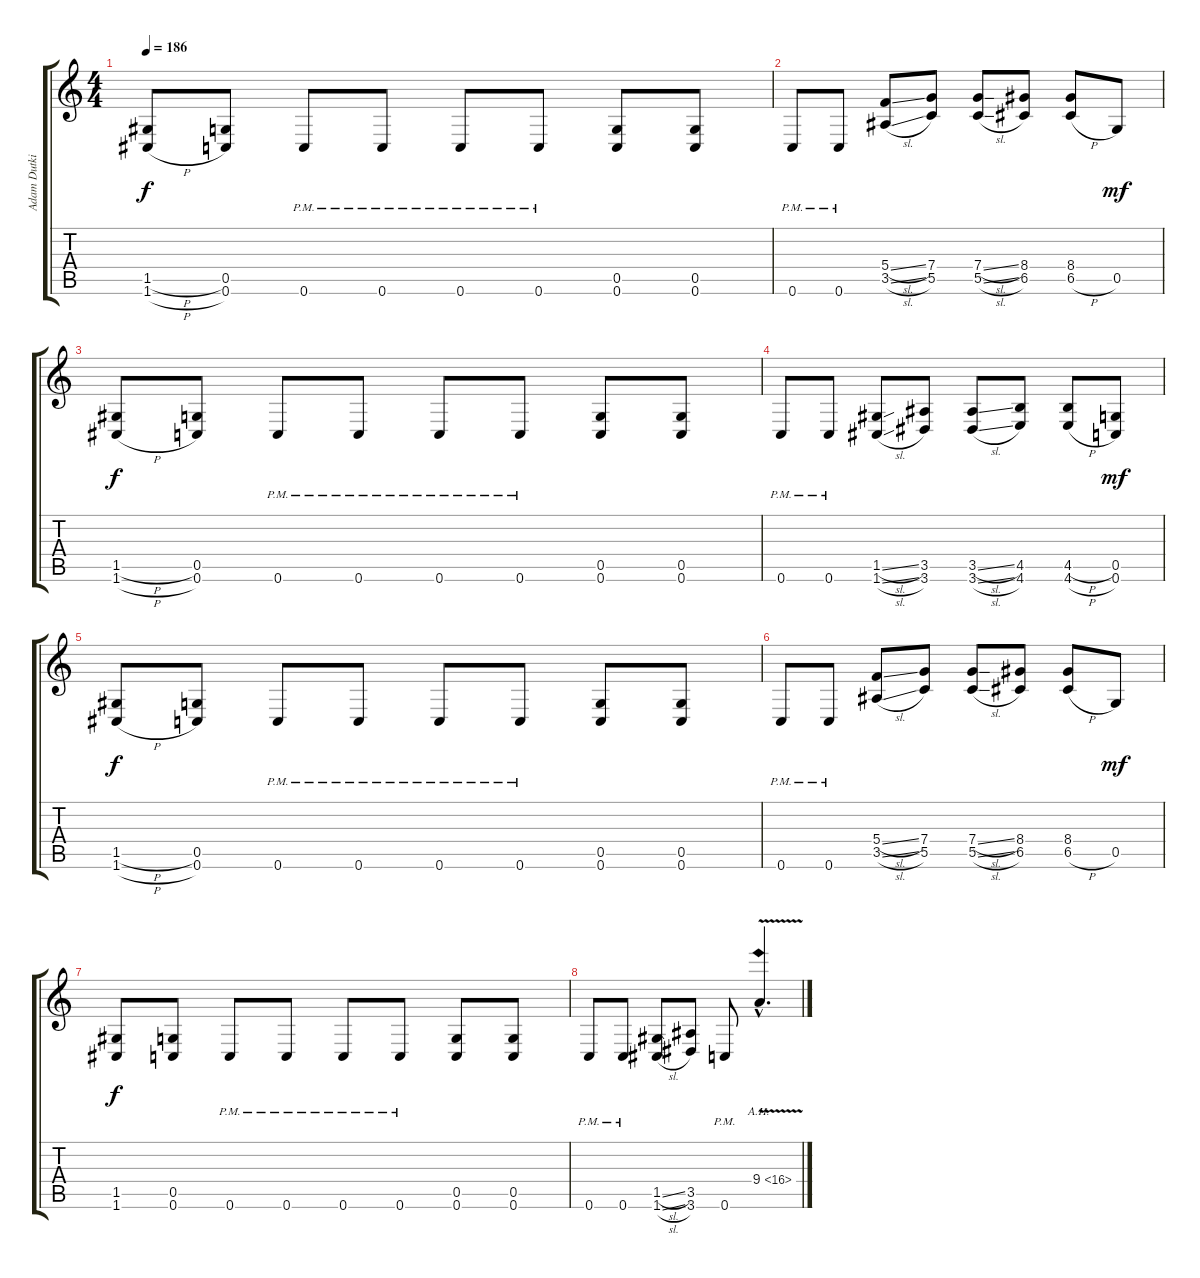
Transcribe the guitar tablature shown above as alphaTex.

\track ("Adam Dutkiewicz" "Adam Dutki") {instrument distortionguitar}
\staff {score tabs}
\tuning (D4 A3 F3 C3 G2 C2) {hide}
\ts (4 4)
\tempo 186
\clef g2
\ks c
(1.5{h} 1.6{h}).8{dy f} (0.5 0.6).8 0.6{pm}.8 0.6{pm}.8 0.6{pm}.8 0.6{pm}.8 (0.5 0.6).8 (0.5 0.6).8 |
0.6{pm}.8 0.6{pm}.8 (5.4{sl} 3.5{sl}).8 (7.4 5.5).8 (7.4{sl} 5.5{sl}).8 (8.4 6.5).8 (8.4 6.5{h}).8 0.5.8{dy mf} |
(1.5{h} 1.6{h}).8{dy f} (0.5 0.6).8 0.6{pm}.8 0.6{pm}.8 0.6{pm}.8 0.6{pm}.8 (0.5 0.6).8 (0.5 0.6).8 |
0.6{pm}.8 0.6{pm}.8 (1.5{sl} 1.6{sl}).8 (3.5 3.6).8 (3.5{sl} 3.6{sl}).8 (4.5 4.6).8 (4.5{h} 4.6{h}).8 (0.5 0.6).8{dy mf} |
(1.5{h} 1.6{h}).8{dy f} (0.5 0.6).8 0.6{pm}.8 0.6{pm}.8 0.6{pm}.8 0.6{pm}.8 (0.5 0.6).8 (0.5 0.6).8 |
0.6{pm}.8 0.6{pm}.8 (5.4{sl} 3.5{sl}).8 (7.4 5.5).8 (7.4{sl} 5.5{sl}).8 (8.4 6.5).8 (8.4 6.5{h}).8 0.5.8{dy mf} |
(1.5 1.6).8{dy f} (0.5 0.6).8 0.6{pm}.8 0.6{pm}.8 0.6{pm}.8 0.6{pm}.8 (0.5 0.6).8 (0.5 0.6).8 |
0.6{pm}.8 0.6{pm}.8 (1.5{sl} 1.6{sl}).8 (3.5 3.6).8 0.6{pm}.8 9.4{ah 7 v hac}.4{d}
